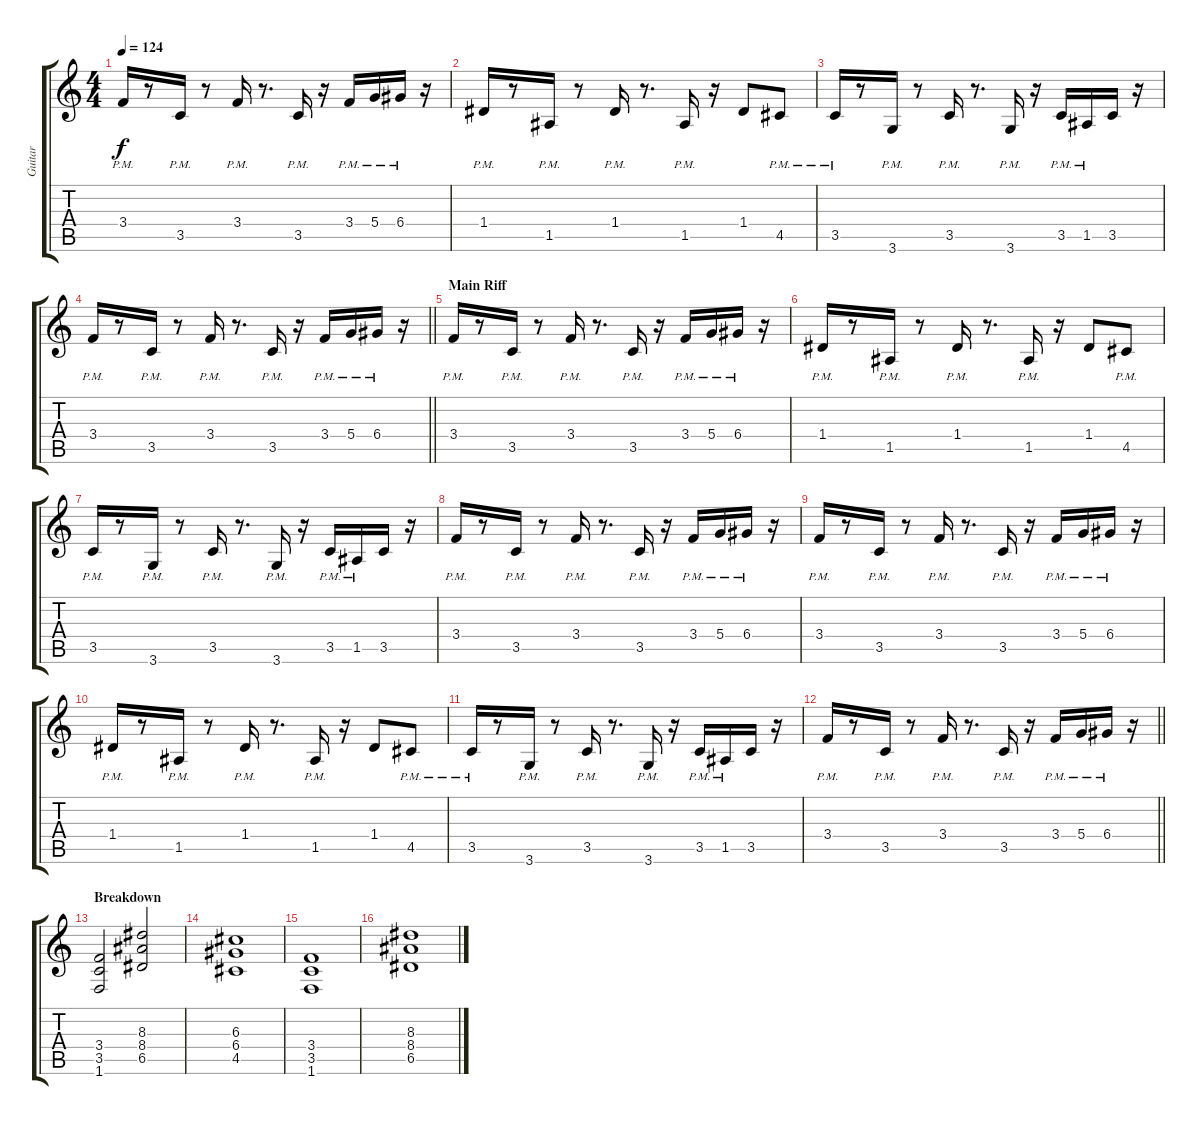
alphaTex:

\track ("Guitar" "Guitar") {instrument distortionguitar}
\staff {score tabs}
\tuning (E4 B3 G3 D3 A2 E2) {hide}
\ts (4 4)
\tempo 124
\clef g2
\ks c
3.4{pm}.16{dy f} r.8 3.5{pm}.16 r.8 3.4{pm}.16 r.8{d} 3.5{pm}.16 r.16 3.4{pm}.16 5.4{pm}.16 6.4{pm}.16 r.16 |
1.4{pm}.16 r.8 1.5{pm}.16 r.8 1.4{pm}.16 r.8{d} 1.5{pm}.16 r.16 1.4.8 4.5{pm}.8 |
3.5{pm}.16 r.8 3.6{pm}.16 r.8 3.5{pm}.16 r.8{d} 3.6{pm}.16 r.16 3.5{pm}.16 1.5{pm}.16 3.5.16 r.16 |
\barLineRight lightlight
3.4{pm}.16 r.8 3.5{pm}.16 r.8 3.4{pm}.16 r.8{d} 3.5{pm}.16 r.16 3.4{pm}.16 5.4{pm}.16 6.4{pm}.16 r.16 |
\section ("" "Main Riff")
3.4{pm}.16 r.8 3.5{pm}.16 r.8 3.4{pm}.16 r.8{d} 3.5{pm}.16 r.16 3.4{pm}.16 5.4{pm}.16 6.4{pm}.16 r.16 |
1.4{pm}.16 r.8 1.5{pm}.16 r.8 1.4{pm}.16 r.8{d} 1.5{pm}.16 r.16 1.4.8 4.5{pm}.8 |
3.5{pm}.16 r.8 3.6{pm}.16 r.8 3.5{pm}.16 r.8{d} 3.6{pm}.16 r.16 3.5{pm}.16 1.5{pm}.16 3.5.16 r.16 |
3.4{pm}.16 r.8 3.5{pm}.16 r.8 3.4{pm}.16 r.8{d} 3.5{pm}.16 r.16 3.4{pm}.16 5.4{pm}.16 6.4{pm}.16 r.16 |
3.4{pm}.16 r.8 3.5{pm}.16 r.8 3.4{pm}.16 r.8{d} 3.5{pm}.16 r.16 3.4{pm}.16 5.4{pm}.16 6.4{pm}.16 r.16 |
1.4{pm}.16 r.8 1.5{pm}.16 r.8 1.4{pm}.16 r.8{d} 1.5{pm}.16 r.16 1.4.8 4.5{pm}.8 |
3.5{pm}.16 r.8 3.6{pm}.16 r.8 3.5{pm}.16 r.8{d} 3.6{pm}.16 r.16 3.5{pm}.16 1.5{pm}.16 3.5.16 r.16 |
\barLineRight lightlight
3.4{pm}.16 r.8 3.5{pm}.16 r.8 3.4{pm}.16 r.8{d} 3.5{pm}.16 r.16 3.4{pm}.16 5.4{pm}.16 6.4{pm}.16 r.16 |
\section ("" "Breakdown")
(3.4 3.5 1.6).2 (8.3 8.4 6.5).2 |
(6.3 6.4 4.5).1 |
(3.4 3.5 1.6).1 |
(8.3 8.4 6.5).1
